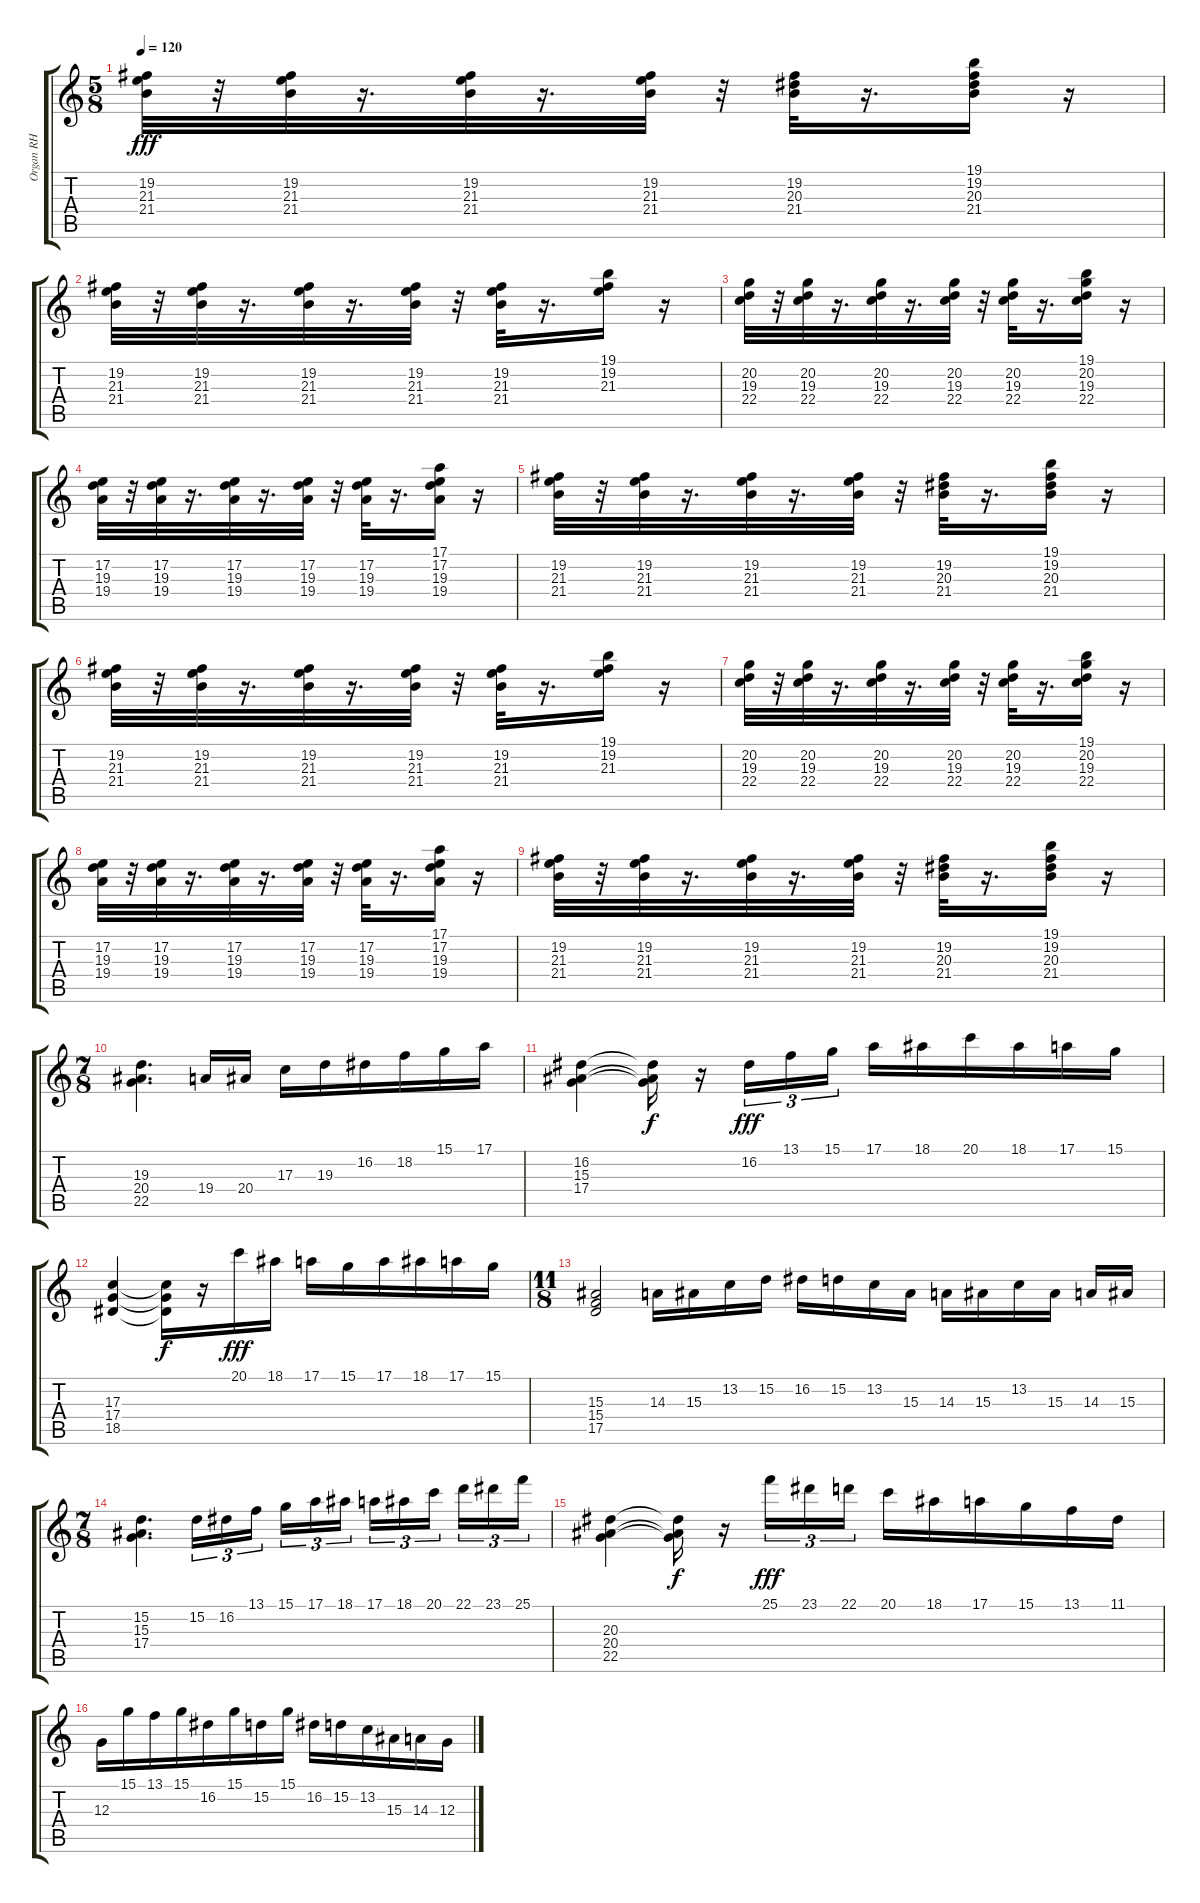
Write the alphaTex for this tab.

\track ("Organ RH" "Organ RH") {instrument rockorgan}
\staff {score tabs}
\tuning (E4 B3 G3 D3 A2 E2) {hide}
\ts (5 8)
\tempo 120
\clef g2
\ks c
(19.2 21.3 21.4).32{dy fff} r.32 (19.2 21.3 21.4).32 r.16{d} (19.2 21.3 21.4).32 r.16{d} (19.2 21.3 21.4).32 r.32 (19.2 20.3 21.4).32 r.16{d} (19.1 19.2 20.3 21.4).16 r.16 |
(19.2 21.3 21.4).32 r.32 (19.2 21.3 21.4).32 r.16{d} (19.2 21.3 21.4).32 r.16{d} (19.2 21.3 21.4).32 r.32 (19.2 21.3 21.4).32 r.16{d} (19.1 19.2 21.3).16 r.16 |
(20.2 19.3 22.4).32 r.32 (20.2 19.3 22.4).32 r.16{d} (20.2 19.3 22.4).32 r.16{d} (20.2 19.3 22.4).32 r.32 (20.2 19.3 22.4).32 r.16{d} (19.1 20.2 19.3 22.4).16 r.16 |
(17.2 19.3 19.4).32 r.32 (17.2 19.3 19.4).32 r.16{d} (17.2 19.3 19.4).32 r.16{d} (17.2 19.3 19.4).32 r.32 (17.2 19.3 19.4).32 r.16{d} (17.1 17.2 19.3 19.4).16 r.16 |
(19.2 21.3 21.4).32 r.32 (19.2 21.3 21.4).32 r.16{d} (19.2 21.3 21.4).32 r.16{d} (19.2 21.3 21.4).32 r.32 (19.2 20.3 21.4).32 r.16{d} (19.1 19.2 20.3 21.4).16 r.16 |
(19.2 21.3 21.4).32 r.32 (19.2 21.3 21.4).32 r.16{d} (19.2 21.3 21.4).32 r.16{d} (19.2 21.3 21.4).32 r.32 (19.2 21.3 21.4).32 r.16{d} (19.1 19.2 21.3).16 r.16 |
(20.2 19.3 22.4).32 r.32 (20.2 19.3 22.4).32 r.16{d} (20.2 19.3 22.4).32 r.16{d} (20.2 19.3 22.4).32 r.32 (20.2 19.3 22.4).32 r.16{d} (19.1 20.2 19.3 22.4).16 r.16 |
(17.2 19.3 19.4).32 r.32 (17.2 19.3 19.4).32 r.16{d} (17.2 19.3 19.4).32 r.16{d} (17.2 19.3 19.4).32 r.32 (17.2 19.3 19.4).32 r.16{d} (17.1 17.2 19.3 19.4).16 r.16 |
(19.2 21.3 21.4).32 r.32 (19.2 21.3 21.4).32 r.16{d} (19.2 21.3 21.4).32 r.16{d} (19.2 21.3 21.4).32 r.32 (19.2 20.3 21.4).32 r.16{d} (19.1 19.2 20.3 21.4).16 r.16 |
\ts (7 8)
(19.3 20.4 22.5).4{d} 19.4.16 20.4.16 17.3.16 19.3.16 16.2.16 18.2.16 15.1.16 17.1.16 |
(16.2 15.3 17.4).4 (16.2{t} 15.3{t} 17.4{t}).16{dy f} r.16 16.2.16{tu (3 2) dy fff} 13.1.16{tu (3 2)} 15.1.16{tu (3 2)} 17.1.16 18.1.16 20.1.16 18.1.16 17.1.16 15.1.16 |
(17.3 17.4 18.5).4 (17.3{t} 17.4{t} 18.5{t}).16{dy f} r.16 20.1.16{dy fff} 18.1.16 17.1.16 15.1.16 17.1.16 18.1.16 17.1.16 15.1.16 |
\ts (11 8)
(15.3 15.4 17.5).2 14.3.16 15.3.16 13.2.16 15.2.16 16.2.16 15.2.16 13.2.16 15.3.16 14.3.16 15.3.16 13.2.16 15.3.16 14.3.16 15.3.16 |
\ts (7 8)
(15.2 15.3 17.4).4{d} 15.2.16{tu (3 2)} 16.2.16{tu (3 2)} 13.1.16{tu (3 2)} 15.1.16{tu (3 2)} 17.1.16{tu (3 2)} 18.1.16{tu (3 2)} 17.1.16{tu (3 2)} 18.1.16{tu (3 2)} 20.1.16{tu (3 2)} 22.1.16{tu (3 2)} 23.1.16{tu (3 2)} 25.1.16{tu (3 2)} |
(20.3 20.4 22.5).4 (20.3{t} 20.4{t} 22.5{t}).16{dy f} r.16 25.1.16{tu (3 2) dy fff} 23.1.16{tu (3 2)} 22.1.16{tu (3 2)} 20.1.16 18.1.16 17.1.16 15.1.16 13.1.16 11.1.16 |
12.3.16 15.1.16 13.1.16 15.1.16 16.2.16 15.1.16 15.2.16 15.1.16 16.2.16 15.2.16 13.2.16 15.3.16 14.3.16 12.3.16
